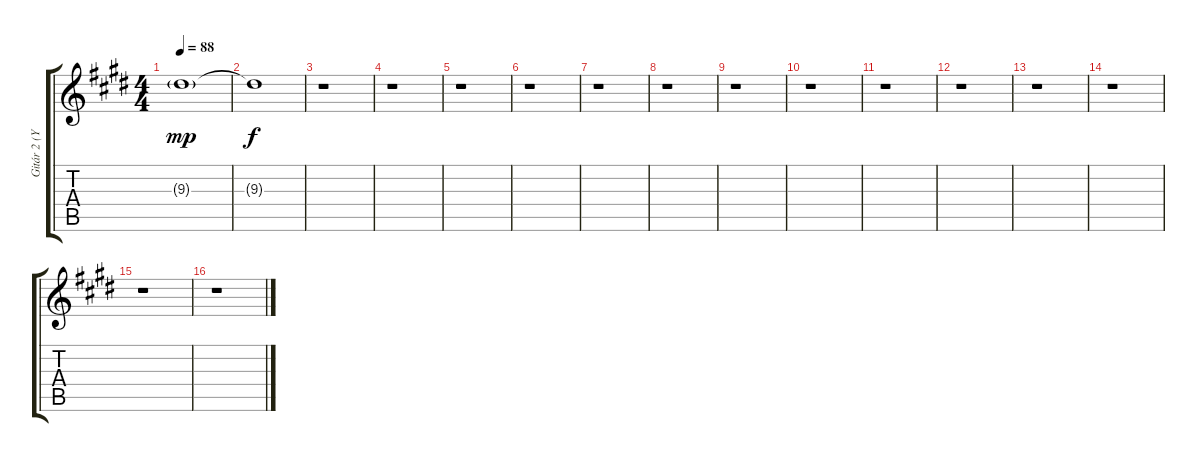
\track ("Gitár 2 (Yngwie Malmsteen)" "Gitár 2 (Y") {instrument distortionguitar}
\staff {score tabs}
\tuning (Eb4 Bb3 Gb3 Db3 Ab2 Eb2) {hide}
\ts (4 4)
\tempo 88
\clef g2
\ks e
9.3{g}.1{dy mp} |
9.3{t}.1{dy f} |
r.1 |
r.1 |
r.1 |
r.1 |
r.1 |
r.1 |
r.1 |
r.1 |
r.1 |
r.1 |
r.1 |
r.1 |
r.1 |
r.1
